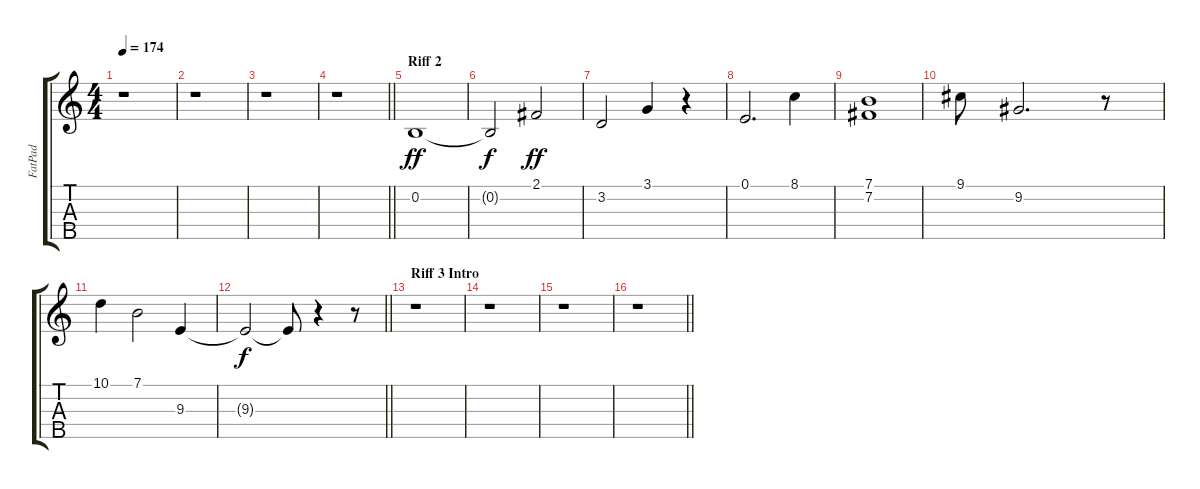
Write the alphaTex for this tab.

\track ("FatPad" "FatPad") {instrument pad6metallic}
\staff {score tabs}
\tuning (E4 B3 G3 D3 A2) {hide}
\ts (4 4)
\tempo 174
\clef g2
\ks c
r.1{dy ff} |
r.1 |
r.1 |
\barLineRight lightlight
r.1 |
\section ("" "Riff 2")
0.2.1 |
0.2{t}.2{dy f} 2.1.2{dy ff} |
3.2.2 3.1.4 r.4 |
0.1.2{d} 8.1.4 |
(7.1 7.2).1 |
9.1.8 9.2.2{d} r.8 |
10.1.4 7.1.2 9.3.4 |
\barLineRight lightlight
9.3{t}.2{dy f} 9.3{t}.8 r.4 r.8 |
\section ("" "Riff 3 Intro")
r.1 |
r.1 |
r.1 |
\barLineRight lightlight
r.1
